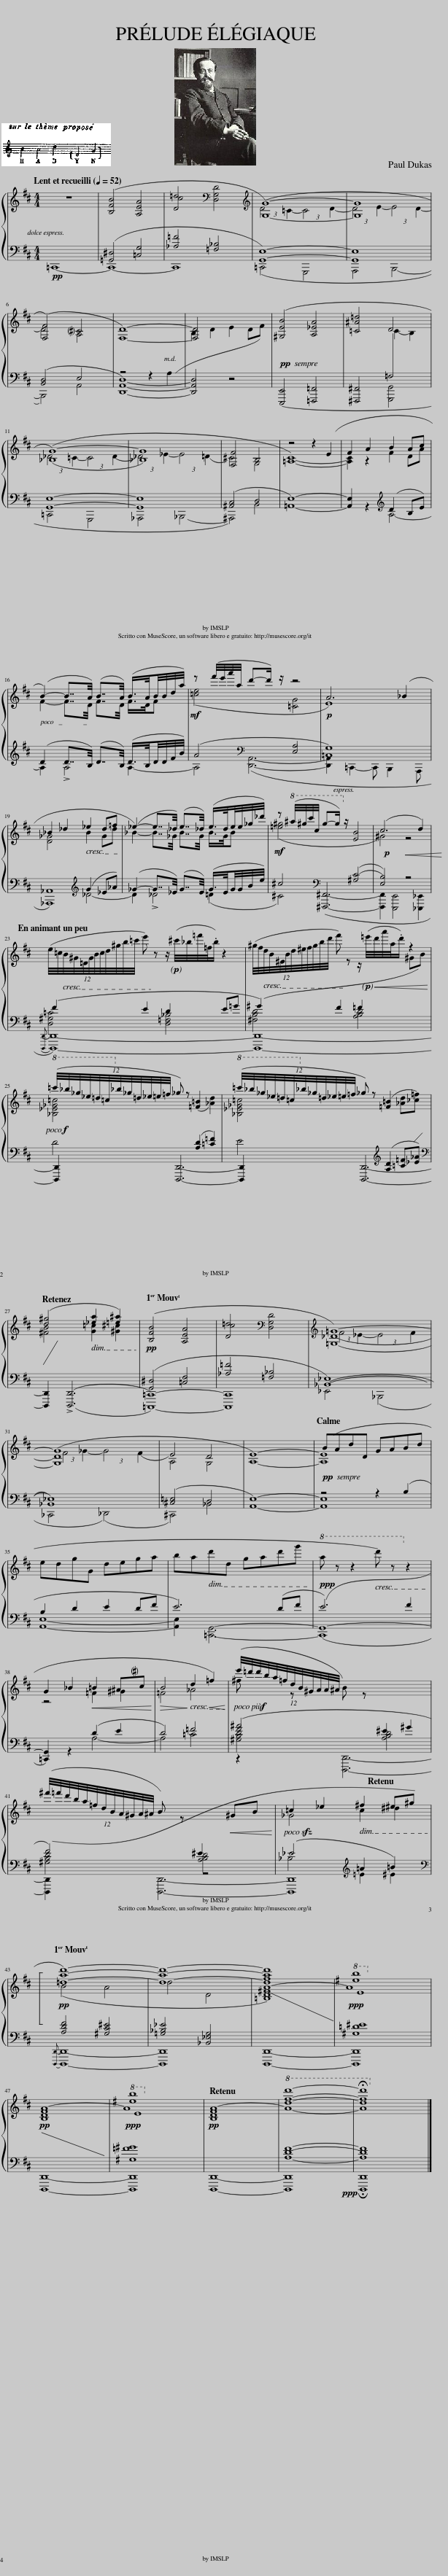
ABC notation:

X:1
%%score { ( 1 4 ) | ( 2 3 5 ) }
L:1/8
Q:1/4=52
M:4/4
I:linebreak $
K:D
V:1 treble
V:4 treble
V:2 bass
V:3 bass
V:5 bass
V:1
 z8 | ([B,FB]4 [A,EA]4 | [Dc=d]4[K:bass] [D,G,D]4 |[K:treble] ([G,G]8-) | [G,G]8 |$ %5
 ([F,F]4) !courtesy!^C4 | [F,D]8-) | [F,D]4 E2 DF | ([^G,EB]4 [A,_EA]4 | [=C^A=d]4 D4 |$ %10
 ([_B,G-]8) | [_B,G]8) | [F,F]4 B,4 | z4 z2 (E2 | F2 A2 B2 Ac |$ %15
 (B2-) B7/4A/4) (B7/4A/4) (B/>A/B/4B/4d/4a/4) |!mf! z (f'/4e'/4a'/4a/4 d'-d'/) z/ z4 |!p! A6 _B2 |$ _B2 _d2 _e2 d=f | (_e2- e7/4_d/4) (e7/4_d/4) (e/>d/e/4e/4_g/4_d'/4) | %20
!mf! z!8va(! (^a'/4^g'/4c''/4c'/4 g'-g'/)!8va)! z/ [EB]4 |!p! (c6 d2) |$[Q:1/4=58] (12:8:12(e/4=c/4B/4^G/4=D/4G/4B/4c/4d/4^g/4b/4=c'/4 e') z z/!p! (^c'/4_b/4=f'/4=f/4.b/) z2 | (12:8:12(^g/4f/4d/4B/4^E/4B/4d/4^e/4f/4g/4b/4d'/4 f') z z/!p!!<(! (=e'/4d'/4a'/4a/4.d'/) z2!<)! |$!f!!8va(! (12:8:12(=c''/4_b'/4_g'/4_e'/4=d'/4!8va)!=c/4_b/4_g/4=d/4_e/4=e/4=f/4 _g) z ([=F=B]2 [_Ad]2) | %25
!8va(! (12:8:12(=c''/4_b'/4_g'/4_e'/4=d'/4!8va)!=c/4_b/4_g/4=d/4_e/4=e/4=f/4 _g) z ([=F=B]2 [_Ad][_c=f]) |$[Q:1/4=50] ([d^g]4 [_ea]2 [=e^a]2) |!pp! ([B,FB]4 [A,EA]4 | [Dc=d]4[K:bass] [D,G,D]4 |[K:treble] [=G,_D=G]8-) |$ %30
 ([G,DG]8 | E4 D4 | [A,E]8-) |[Q:1/4=60] [A,E]8 |$ edgG dega | %35
 bad'd gad'g' |!ppp!!8va(! a' z z2 d'' z z2!8va)! |$ G2 _B2!<(! =B2 ^A!courtesy!^c!<)! |!>(! B4!>)! d2!<(! =f2!<)! | (12:8:12(e'/4!f!=d'/4d'/4b/4a/4=f/4d/4B/4^G/4A/4A/4^A/4 B) z x4 |$ %40
 (12:8:12(^f'/4=f'/4d'/4b/4a/4=f/4d/4B/4A/4^G/4A/4^A/4 B) z[I:staff +1] ^E2!<(![I:staff -1] ^GB!<)! |!sfz! =c2 _e2[Q:1/4=58] ^f2 ^e^g |$!pp! [=dad']8- | [dad']8- | [dfad']8 | %45
!ppp!!8va(! [b^e'b']8!8va)! |$!pp! [B,DFA-]8 |!ppp!!8va(! [b^e'b']8!8va)! |!pp![Q:1/4=60] [B,DFA-]8 |!8va(! [ad'f'd'']8- | %50
 !fermata![ad'f'd'']8!8va)! |] %51
V:2
!pp! =C,,8- | ([=G,,^D,]4 [=C,G,]4 | [_A,=F]4 [=F,_B,]4 | [G,,E,]8-) | [G,,E,]8 |$ %5
 ([B,,D,]4 E,4 | [D,,A,,D,]8-) | [D,,A,,D,]4 z4 |!pp! [E,,,E,,]4 [=F,,,=F,,]4 | [^F,,,^F,,]4 =F,4 |$ %10
 [G,,E,]8- | [G,,E,]8 | ([^A,,C,]4 D,4 | [=A,,E,]8-) | [A,,E,]2 z2[K:treble] (D2 B,E) |$ %15
 (D2 D7/4B,/4) (D7/4B,/4) (D/>B,/D/4D/4F/4B/4) | (A4[K:bass] [E,A,]4 | [=C,G,]8) |$ [_A,,,_A,,]8[K:treble] | (_G2- G7/4_E/4) (G7/4E/4) (G/>E/G/4G/4B/4e/4) | %20
 ^c4[K:bass] (([^G,C]4 | [E,B,]4)) z4 |$ [D,^G,=C]4 [D,=F,_B,]4 | [^F,B,D]4 [A,B,D]4 |$ [D,,,D,,]2 [D,,,D,,]6- | %25
 [D,,,D,,]2 [D,,,D,,]6-[K:treble] |$[K:bass] [D,,,D,,]2 !>![D,,,D,,]6 | ([G,,^D,]4 [=C,F,]4 | [_A,=F]4 [=F,_B,]4 | (([_B,,_E,]8) |$ %30
 [_B,,_E,]8)) | ([^C,=E,]4 D,4 | [A,,E,]8-) |!pp! z4 z2 (B,2 |$ B,2 D2 E2 DF | %35
 E6) (DF | E6) F2 |$ [=C,,G,,]2 z2 (D2 E2 | D4) =F4 | ([F^A]4 ^E2 ^G2 |$ %40
 F4) [A,B,D]4 | (_E4[K:treble] =A2 =B2) |$[K:bass] [A,DF]4 [^G,C^E]4 | [=G,_B,_E]4 [_B,,_E,G,]4 | [D,,,D,,]8- | %45
 [^G,=D^E]8 |$ [D,,,D,,]8- | [D,,,D,,]8 | [D,,,D,,]8- | [D,,,D,,A,-D-F-]8 | %50
!ppp! !fermata![D,,,D,,A,DF]8 |] %51
V:3
 x8 | C,,8- | C,,8 | (=C,,4 G,,,4 | A,,,4 B,,,4- |$ %5
 B,,,4) A,,4 | z4 z2 A,2 | x8 | x8 | x4 [G,,,G,,]4 |$ %10
 =C,,4 G,,,4 | _A,,,4 (_B,,,4 | ^A,,,4) B,,4 | x8 | x4[K:treble] A,4- |$ %15
 A,2 !>!A,4 A,2- | A,4[K:bass] x4 | [D,,A,,]2 =C,,2- C,, B,,,2 A,,, |$ x4[K:treble] (G2 _E_A) | D2 !>!_D4 (=D2 | %20
 ^C4)[K:bass] x4 | [F,,,F,,]2 [E,,,E,,]4 [_E,,,_E,,]2 |$ (F2 E2 D2 E=G | ^G2) F2 =F2 x2 |$ D4 ([A,D]2 [=C=F]2) | %25
 E4[K:treble] ([A,D]2 [=C=F][_E_A]) |$[K:bass] x8 | [=C,,,=C,,]8- | [C,,,C,,]8 | _E,,4 (_B,,,4 |$ %30
 _C,,4 (_D,,4) | ^C,,4) _B,,4 | x8 | [A,,E,]8 |$ [A,,E,]8- | %35
 [A,,E,]2 [=C,,G,,]6- | [C,,G,,-]8 |$ x4 A,4- | A,4 =C4 | [^G,B,D]4 [A,B,D]4 |$ %40
 [^G,B,D]4 z4 | [D,,,D,,]8[K:treble] |$[K:bass]{[D,,,D,,]} [D,,,D,,]8- | [D,,,D,,]8 | x8 | %45
 [D,,,D,,]8 |$ x8 | [^G,=F^G]8 | x8 | x8 | %50
 x8 |] %51
V:4
 x8 | x8 | x4[K:bass] x4 |[K:treble] (3:2:2D4 =C2- (3:2:2C4 D2- | (3:2:2D4 E2- (3:2:2E4 D2- |$ %5
 D4 A,4 | x8 | B,2 D2 x4 | x8 | x4 (=C2 B,2) |$ %10
 (3:2:2_D4 =C2- (3:2:2C4 (D2 | (3:2:2_D4) _E2- (3:2:2E4 (=D2 | ^C4) G,4 | [=A,C]8- | [A,C]2 z2 F2 DA |$ %15
 F2- F7/4D/4 F7/4D/4 F/>D/F | ([=ce]4 [=CG]4 | E8) |$ [D_G]4 _B2 G_d | _B2- B7/4_G/4 B7/4G/4 B/>G/B | %20
 ([=e^g]4 x4 | ^G4)!<(! z4!<)! |$ x8 | x6 ^GB |$!8va(! [_B_e_g=c']4!8va)! x4 | %25
!8va(! [_B_e_g=c']4!8va)! x4 |$ [^FB]4 [G=c]2 [^G^c]2 | x8 | x4[K:bass] x4 |[K:treble] (3:2:2F4 _E2- (3:2:2E4 F2 |$ %30
 (3:2:2F4 _G2- (3:2:2G4 (F2 | A,4) G,4 | x8 | BAdD GABd |$ x8 | %35
 x8 |!8va(! x8!8va)! |$ z4 =F2 ^G2 | =F4 _A4 | ^f z x6 |$ %40
 x8 | _G4 =c2 ^d2 |$ (B4 A4 | d4 D4 | [=B,D^FA-]8) | %45
!8va(! a8!8va)! |$ x8 |!8va(! a8!8va)! | x8 |!8va(! x8 | %50
 x8!8va)! |] %51
V:5
 x8 | x8 | x8 | x8 | x8 |$ %5
 x8 | x8 | x8 | x8 | x8 |$ %10
 x8 | x8 | x8 | x8 | x4[K:treble] x4 |$ %15
 x8 | x2[K:bass] [D,,A,,]6- | x8 |$ x4[K:treble] _D4- | x8 | %20
 x2[K:bass] ([^F,,,^F,,]6- | x8 |${[D,,,D,,]} [D,,,D,,]8-) | [D,,,D,,]8- |$ x8 | %25
 x4[K:treble] x4 |$[K:bass] x8 | x8 | x8 | x8 |$ %30
 x8 | x8 | x8 | x8 |$ x8 | %35
 x8 | x8 |$ x8 | x8 | z2 [D,,,D,,]6- |$ %40
 [D,,,D,,]2 [D,,,D,,]6- | _B,4[K:treble] =E2 ^E2 |$[K:bass] x8 | x8 | x8 | %45
 x8 |$ x8 | x8 | x8 | x8 | %50
 x8 |] %51
